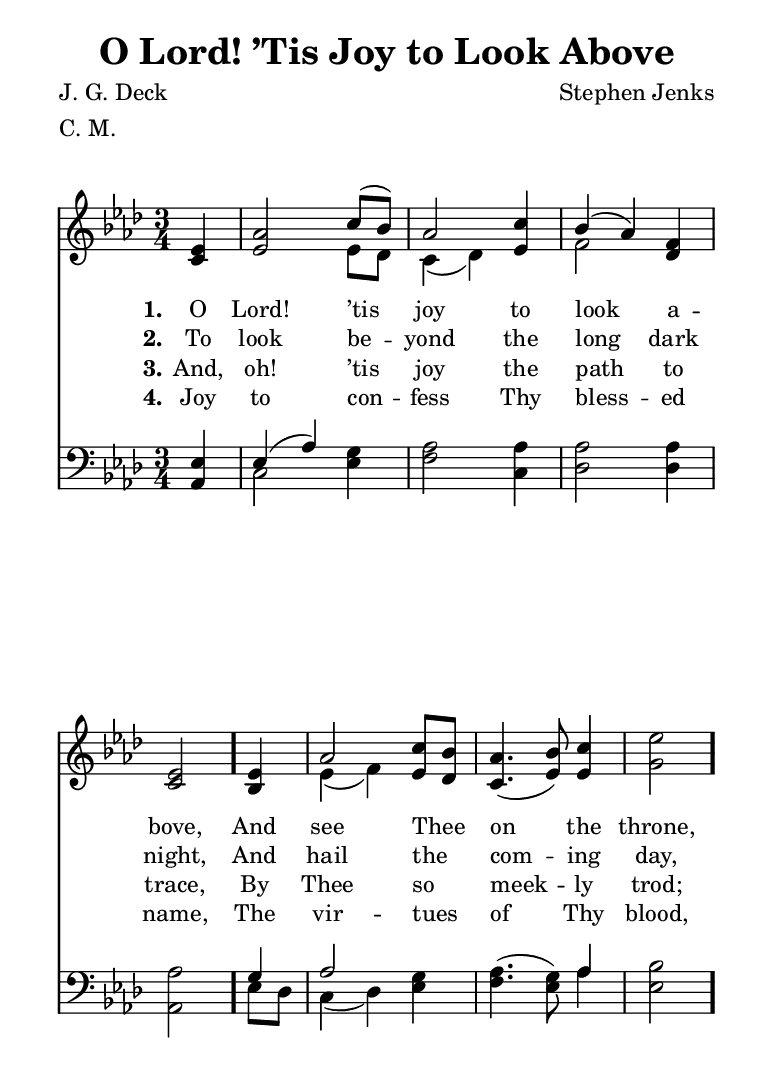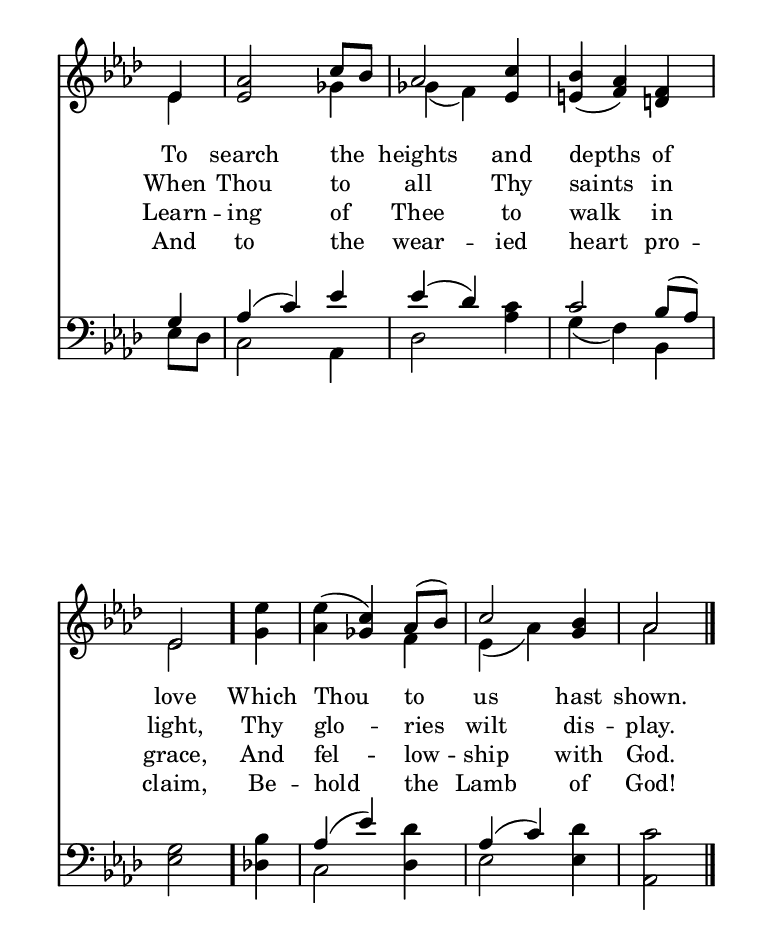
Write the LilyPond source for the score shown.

\include "common/global.ily"
\paper {
  \include "common/paper.ily"
  ragged-last-bottom = ##t
  systems-per-page = ##f
  % decrease system-to-system padding to fit onto page with previous score
  system-system-spacing.padding = 0.5
  system-system-spacing.basic-distance = 0.5
}

\header{
  hymnnumber = "162"
  title = "O Lord! ’Tis Joy to Look Above"
  tunename = "Communion"
  meter = "C. M."
  poet = "J. G. Deck"
  composer = "Stephen Jenks"
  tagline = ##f
}

global = {
  \include "common/overrides.ily"
  \override Staff.TimeSignature.style = #'numbered
  \time 3/4
  \override Score.MetronomeMark.transparent = ##t % hide all fermata changes too
  \tempo 4=80
  \key aes \major
  \partial 4
  \autoBeamOff
}

notesSoprano = {
\global
\relative c' {

  ees4 | aes2 c8[( bes)] | aes2 c4 | bes4( aes) f | ees2
  ees4 | aes2 c8[ bes] | aes4.( bes8) c4 | ees2
  ees,4 | aes2 c8[ bes] | aes2 c4 | bes( aes) f | ees2 % original has impossible whole note at end of line here
  ees'4 | ees( c) aes8[( bes)] | c2 bes4 | aes2

  \bar "|."

}
}

notesAlto = {
\global
\relative e' {

  c4 | ees2 ees8[ des] | c4( des) ees | f2 des4 | c2
  bes4 | ees( f) ees8[ des] | c4.( ees8) ees4 | g2
  ees4 | ees2 ges4 | ges4( f) ees | e( f) d | ees2
  g4 | aes( ges) f | ees( aes) g | aes2

}
}

notesTenor = {
\global
\relative a {

  ees4 | ees( aes) g | aes2 aes4 | aes2 aes4 | aes2
  g4 | aes2 g4 | aes4.( g8) aes4 | bes2
  g4 | aes( c) ees | ees( des) c | c2 bes8[( aes)] | g2
  bes4 | aes4( ees') des | aes( c) des | c2

}
}

notesBass = {
\global
\relative f, {

  aes4 | c2 ees4 | f2 c4 | des2 des4 | aes2
  ees'8[ des] | c4( des) ees | f4.( ees8) aes4 | ees2
  ees8[ des] | c2 aes4 | des2 aes'4 | g( f) bes, | ees2
  des!4 | c2 des4 | ees2 ees4 | aes,2

}
}

wordsA = \lyricmode {
\set stanza = "1."

O Lord! ’tis joy to look a -- bove, \bar "."
And see Thee on the throne, \bar "." \eogbreak
To search the heights and depths of love \bar "."
Which Thou to us hast shown. \bar "." % XXX blue book puts full stop, but next stanza is not a complete sentence

}

wordsB = \lyricmode {
\set stanza = "2."

To look be -- yond the long dark night,
And hail the com -- ing day,
When Thou to all Thy saints in light,
Thy glo -- ries wilt dis -- play.

}

wordsC = \lyricmode {
\set stanza = "3."

And, oh! ’tis joy the path to trace,
By Thee so meek -- ly trod;
Learn -- ing of Thee to walk in grace,
And fel -- low -- ship with God.

}

wordsD = \lyricmode {
\set stanza = "4."

Joy to con -- fess Thy bless -- ed name,
The vir -- tues of Thy blood,
And to the wear -- ied heart pro -- claim,
Be -- hold the Lamb of God!

}

\score {
  \context ChoirStaff <<
    \context Staff = upper <<
      \set Staff.autoBeaming = ##f
      \set ChoirStaff.systemStartDelimiter = #'SystemStartBar
      \set ChoirStaff.printPartCombineTexts = ##f
      \partcombine #'(2 . 9) \notesSoprano \notesAlto
      \context NullVoice = sopranos { \voiceOne << \notesSoprano >> }
      \context NullVoice = altos { \voiceTwo << \notesAlto >> }
      \context Lyrics = one   \lyricsto sopranos \wordsA
      \context Lyrics = two   \lyricsto sopranos \wordsB
      \context Lyrics = three \lyricsto sopranos \wordsC
      \context Lyrics = four  \lyricsto sopranos \wordsD
    >>
    \context Staff = men <<
      \set Staff.autoBeaming = ##f
      \clef bass
      \set ChoirStaff.printPartCombineTexts = ##f
      \partcombine #'(2 . 9) \notesTenor \notesBass
      \context NullVoice = tenors { \voiceOne << \notesTenor >> }
      \context NullVoice = basses { \voiceTwo << \notesBass >> }
    >>
  >>
  \layout {
    \include "common/layout.ily"
  }
  \midi{
    \include "common/midi.ily"
  }
}

\version "2.19.49"  % necessary for upgrading to future LilyPond versions.

% vi:set et ts=2 sw=2 ai nocindent syntax=lilypond:
